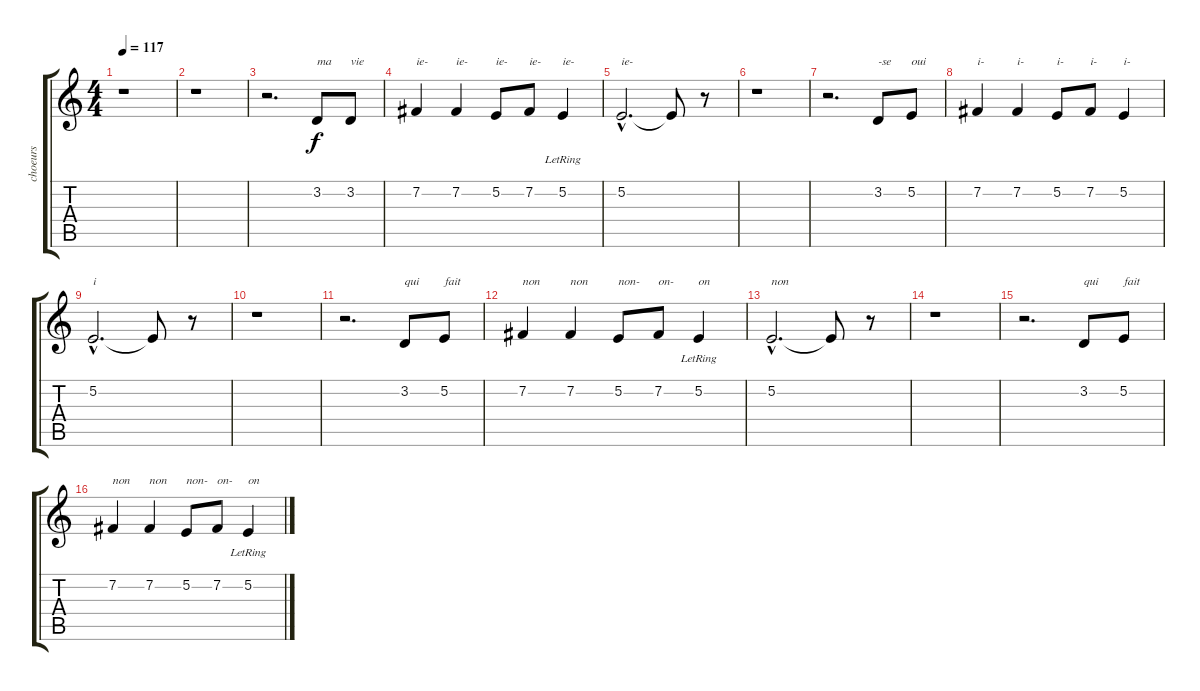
\track ("choeurs" "choeurs") {instrument bassoon}
\staff {score tabs}
\tuning (E4 B3 G3 D3 A2 E2) {hide}
\ts (4 4)
\tempo 117
\clef g2
\ks c
r.1{dy f} |
r.1 |
r.2{d} 3.2.8{txt "ma"} 3.2.8{txt "vie"} |
7.2.4{txt "ie-"} 7.2.4{txt "ie-"} 5.2.8{txt "ie-"} 7.2.8{txt "ie-"} 5.2{lr}.4{txt "ie-"} |
5.2{hac}.2{d txt "ie-"} 5.2{t}.8 r.8 |
r.1 |
r.2{d} 3.2.8{txt "-se"} 5.2.8{txt "oui"} |
7.2.4{txt "i-"} 7.2.4{txt "i-"} 5.2.8{txt "i-"} 7.2.8{txt "i-"} 5.2.4{txt "i-"} |
5.2{hac}.2{d txt "i"} 5.2{t}.8 r.8 |
r.1 |
r.2{d} 3.2.8{txt "qui"} 5.2.8{txt "fait"} |
7.2.4{txt "non"} 7.2.4{txt "non"} 5.2.8{txt "non-"} 7.2.8{txt "on-"} 5.2{lr}.4{txt "on"} |
5.2{hac}.2{d txt "non"} 5.2{t}.8 r.8 |
r.1 |
r.2{d} 3.2.8{txt "qui"} 5.2.8{txt "fait"} |
7.2.4{txt "non"} 7.2.4{txt "non"} 5.2.8{txt "non-"} 7.2.8{txt "on-"} 5.2{lr}.4{txt "on"}
